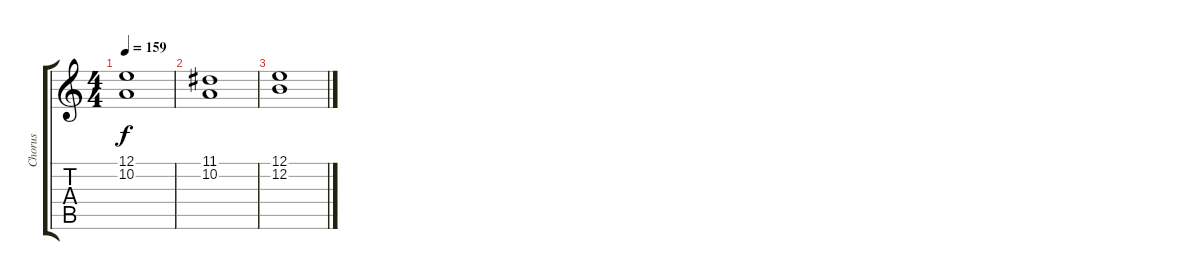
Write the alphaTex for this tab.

\track ("Chorus" "Chorus") {instrument choiraahs}
\staff {score tabs}
\tuning (E4 B3 G3 D3 A2 E2) {hide}
\ts (4 4)
\tempo 159
\clef g2
\ks c
(12.1 10.2).1{dy f} |
(11.1 10.2).1 |
(12.1 12.2).1
